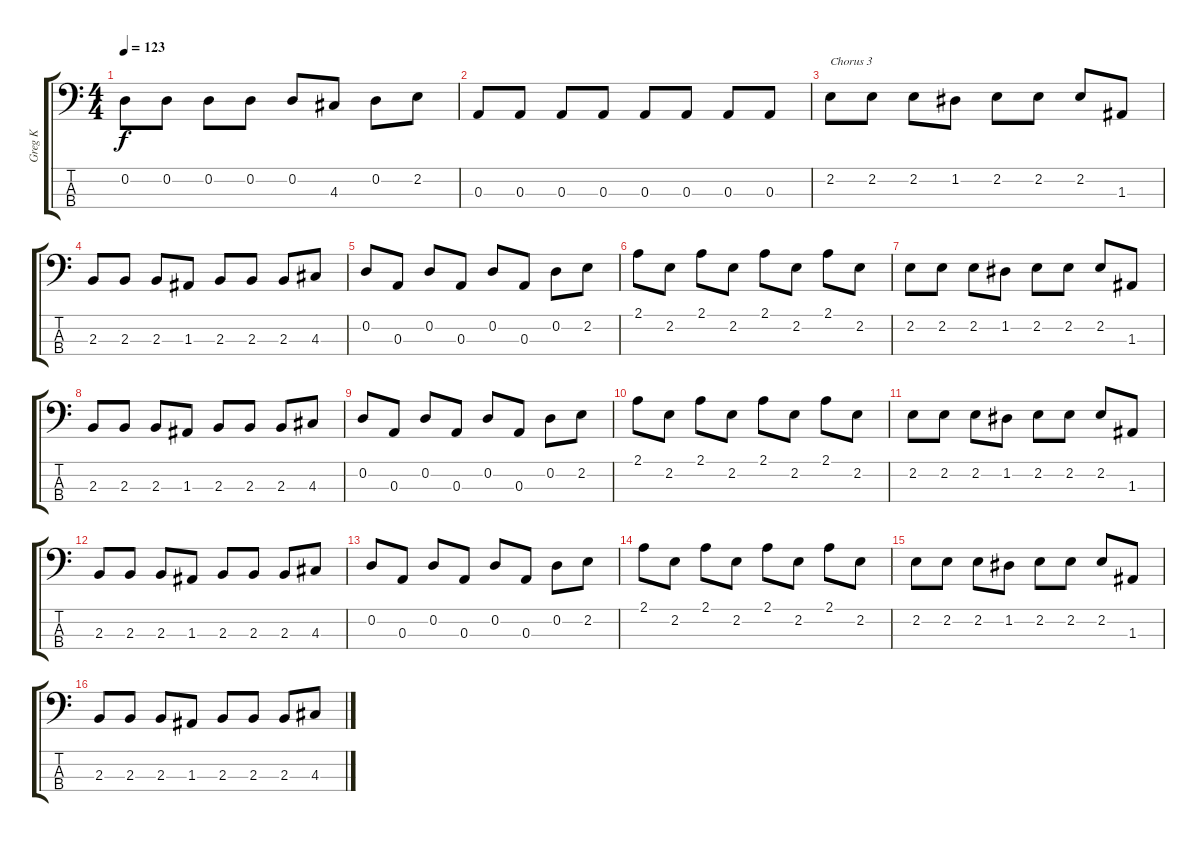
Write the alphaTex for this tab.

\track ("Greg K" "Greg K") {instrument electricbassfinger}
\staff {score tabs}
\tuning (G2 D2 A1 E1) {hide}
\ts (4 4)
\tempo 123
\clef f4
\ks c
0.2.8{dy f} 0.2.8 0.2.8 0.2.8 0.2.8 4.3.8 0.2.8 2.2.8 |
0.3.8 0.3.8 0.3.8 0.3.8 0.3.8 0.3.8 0.3.8 0.3.8 |
2.2.8{txt "Chorus 3"} 2.2.8 2.2.8 1.2.8 2.2.8 2.2.8 2.2.8 1.3.8 |
2.3.8 2.3.8 2.3.8 1.3.8 2.3.8 2.3.8 2.3.8 4.3.8 |
0.2.8 0.3.8 0.2.8 0.3.8 0.2.8 0.3.8 0.2.8 2.2.8 |
2.1.8 2.2.8 2.1.8 2.2.8 2.1.8 2.2.8 2.1.8 2.2.8 |
2.2.8 2.2.8 2.2.8 1.2.8 2.2.8 2.2.8 2.2.8 1.3.8 |
2.3.8 2.3.8 2.3.8 1.3.8 2.3.8 2.3.8 2.3.8 4.3.8 |
0.2.8 0.3.8 0.2.8 0.3.8 0.2.8 0.3.8 0.2.8 2.2.8 |
2.1.8 2.2.8 2.1.8 2.2.8 2.1.8 2.2.8 2.1.8 2.2.8 |
2.2.8 2.2.8 2.2.8 1.2.8 2.2.8 2.2.8 2.2.8 1.3.8 |
2.3.8 2.3.8 2.3.8 1.3.8 2.3.8 2.3.8 2.3.8 4.3.8 |
0.2.8 0.3.8 0.2.8 0.3.8 0.2.8 0.3.8 0.2.8 2.2.8 |
2.1.8 2.2.8 2.1.8 2.2.8 2.1.8 2.2.8 2.1.8 2.2.8 |
2.2.8 2.2.8 2.2.8 1.2.8 2.2.8 2.2.8 2.2.8 1.3.8 |
2.3.8 2.3.8 2.3.8 1.3.8 2.3.8 2.3.8 2.3.8 4.3.8
